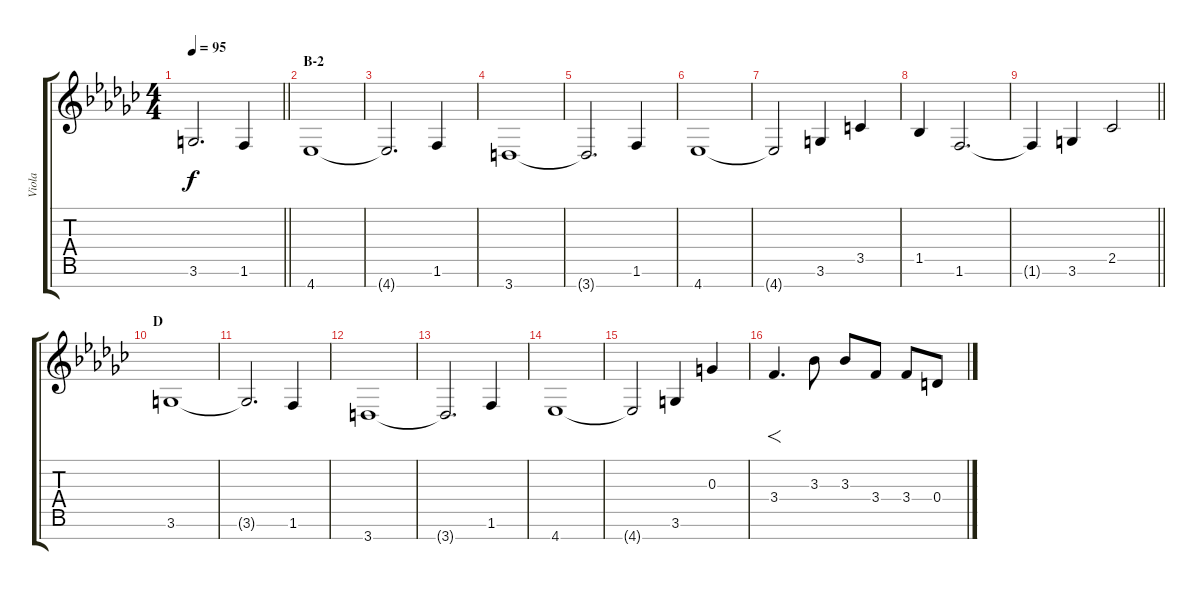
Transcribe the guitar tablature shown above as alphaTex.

\track ("Viola" "Viola") {instrument viola}
\staff {score tabs}
\tuning (E5 B4 G4 D4 A3 E3 B2) {hide}
\ts (4 4)
\tempo 95
\clef g2
\barLineRight lightlight
\ks gb
3.6{t}.2{d dy f} 1.6.4 |
\section ("" "B-2")
4.7.1 |
4.7{t}.2{d} 1.6.4 |
3.7.1 |
3.7{t}.2{d} 1.6.4 |
4.7.1 |
4.7{t}.2 3.6.4 3.5.4 |
1.5.4 1.6.2{d} |
\barLineRight lightlight
1.6{t}.4 3.6.4 2.5.2 |
\section ("" "D")
3.6.1 |
3.6{t}.2{d} 1.6.4 |
3.7.1 |
3.7{t}.2{d} 1.6.4 |
4.7.1 |
4.7{t}.2 3.6.4 0.3.4 |
3.4.4{f d} 3.3.8 3.3.8 3.4.8 3.4.8 0.4.8
